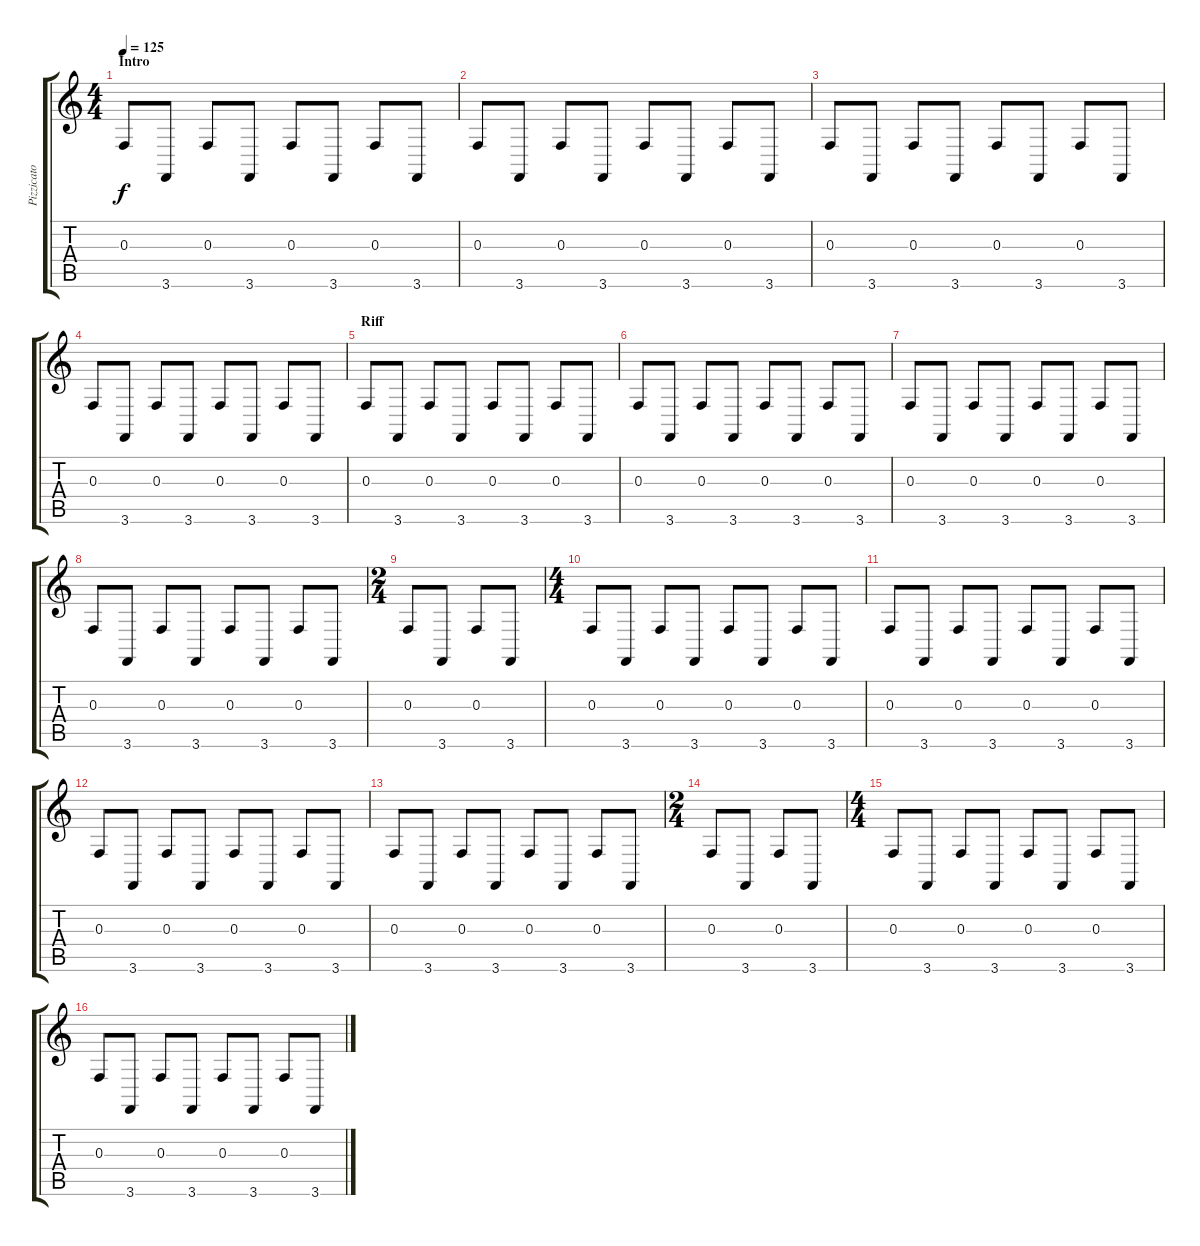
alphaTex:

\track ("Pizzicato" "Pizzicato") {instrument pizzicatostrings}
\staff {score tabs}
\tuning (D4 A3 F3 C3 G2 D2) {hide}
\ts (4 4)
\section ("" "Intro")
\tempo 125
\clef g2
\ks c
0.3.8{dy f instrument pizzicatostrings} 3.6.8 0.3.8 3.6.8 0.3.8 3.6.8 0.3.8 3.6.8 |
0.3.8 3.6.8 0.3.8 3.6.8 0.3.8 3.6.8 0.3.8 3.6.8 |
0.3.8 3.6.8 0.3.8 3.6.8 0.3.8 3.6.8 0.3.8 3.6.8 |
0.3.8 3.6.8 0.3.8 3.6.8 0.3.8 3.6.8 0.3.8 3.6.8 |
\section ("" "Riff")
0.3.8 3.6.8 0.3.8 3.6.8 0.3.8 3.6.8 0.3.8 3.6.8 |
0.3.8 3.6.8 0.3.8 3.6.8 0.3.8 3.6.8 0.3.8 3.6.8 |
0.3.8 3.6.8 0.3.8 3.6.8 0.3.8 3.6.8 0.3.8 3.6.8 |
0.3.8 3.6.8 0.3.8 3.6.8 0.3.8 3.6.8 0.3.8 3.6.8 |
\ts (2 4)
0.3.8 3.6.8 0.3.8 3.6.8 |
\ts (4 4)
0.3.8 3.6.8 0.3.8 3.6.8 0.3.8 3.6.8 0.3.8 3.6.8 |
0.3.8 3.6.8 0.3.8 3.6.8 0.3.8 3.6.8 0.3.8 3.6.8 |
0.3.8 3.6.8 0.3.8 3.6.8 0.3.8 3.6.8 0.3.8 3.6.8 |
0.3.8 3.6.8 0.3.8 3.6.8 0.3.8 3.6.8 0.3.8 3.6.8 |
\ts (2 4)
0.3.8 3.6.8 0.3.8 3.6.8 |
\ts (4 4)
0.3.8 3.6.8 0.3.8 3.6.8 0.3.8 3.6.8 0.3.8 3.6.8 |
0.3.8 3.6.8 0.3.8 3.6.8 0.3.8 3.6.8 0.3.8 3.6.8
